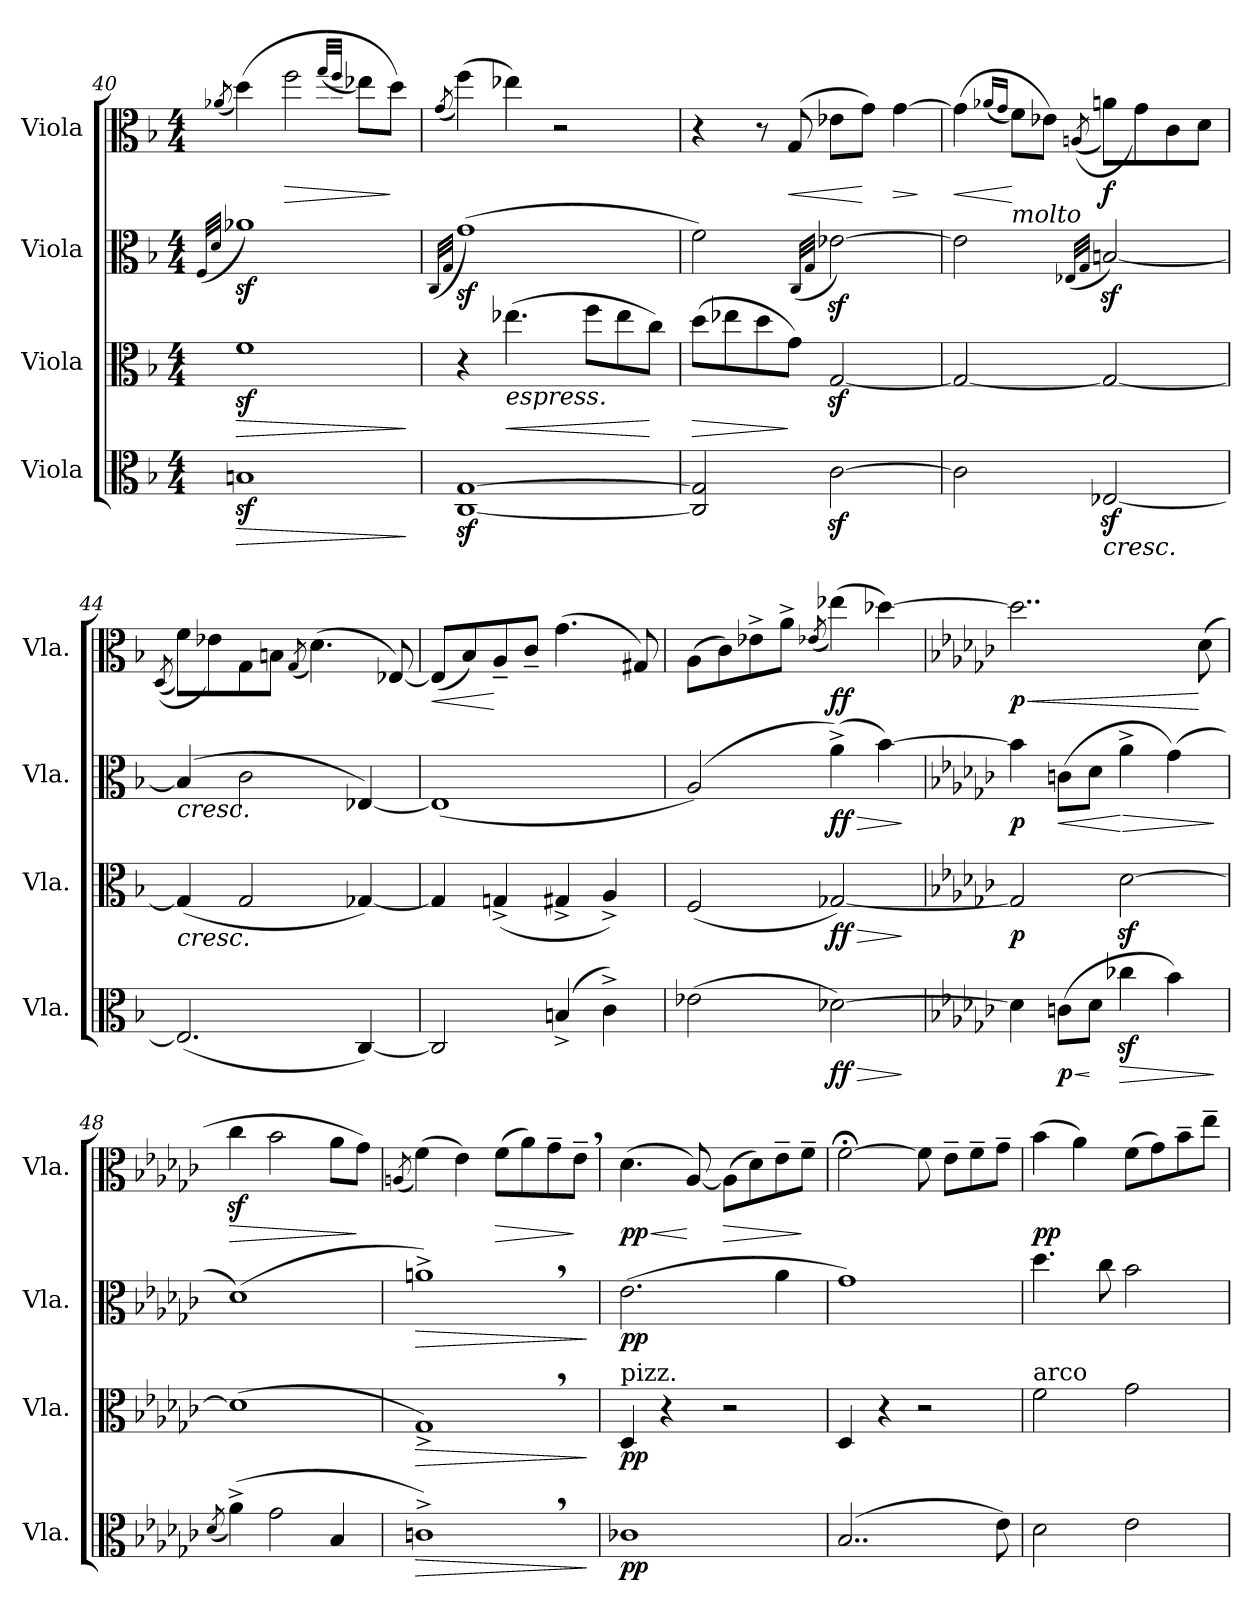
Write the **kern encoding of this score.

**kern	**dynam	**kern	**dynam	**kern	**dynam	**kern	**dynam
*part4	*part4	*part3	*part3	*part2	*part2	*part1	*part1
*staff4	*staff4	*staff3	*staff3	*staff2	*staff2	*staff1	*staff1
*I"Viola	*	*I"Viola	*	*I"Viola	*	*I"Viola	*
*I'Vla.	*	*I'Vla.	*	*I'Vla.	*	*I'Vla.	*
*clefC3	*	*clefC3	*	*clefC3	*	*clefC3	*
*k[b-]	*	*k[b-]	*	*k[b-]	*	*k[b-]	*
*M4/4	*	*M4/4	*	*M4/4	*	*M4/4	*
=40	=40	=40	=40	=40	=40	=40	=40
.	.	.	.	(>32qF/LLL	.	.	.
.	.	.	.	32qd/JJJ	.	(>8qa-X/	.
!	!LO:HP:b	!	!LO:HP:b	!	!	!	!
1Bnz<	>	1fz<	>	1a-Xz<)	.	(4dd\)	.
!	!	!	!	!	!	!	!LO:HP:b
.	.	.	.	.	.	2ff\	>
.	.	.	.	.	.	(32qgg/LLL	.
.	.	.	.	.	.	32qff/JJJ	.
.	.	.	.	.	.	8ee-X\L)	.
.	.	.	.	.	.	8dd\J)	]
.	]	.	]	.	.	.	.
=41	=41	=41	=41	=41	=41	=41	=41
.	.	.	.	(>32qC/LLL	.	.	.
.	.	.	.	32qG/JJJ	.	(>8qg/	.
[1Cz< [1Gz<	.	4r	.	(1gz<)	.	(4ff\)	.
!	!	!LO:TX:b:i:t=espress.	!	!	!	!	!
!	!	!	!LO:HP:b	!	!	!	!
.	.	(4.ee-X\	<	.	.	4ee-X\)	.
.	.	.	.	.	.	2r	.
.	.	8ff\L	.	.	.	.	.
.	.	8ee-\	.	.	.	.	.
.	.	8cc\J)	[	.	.	.	.
!!LO:PB:g=z
=42	=42	=42	=42	=42	=42	=42	=42
!	!	!	!LO:HP:b	!	!	!	!
2C/] 2G/]	.	(8dd\L	>	2f\)	.	4r	.
.	.	8ee-X\	.	.	.	.	.
.	.	8dd\	.	.	.	8r	.
!	!	!	!	!	!	!	!LO:HP:b
.	.	8g\J)	]	.	.	(8G/	<
.	.	.	.	(>32qC/LLL	.	.	.
.	.	.	.	32qG/JJJ	.	.	.
[2cz<\	.	[2Gz</	.	[2e-Xz<\)	.	8e-X\L	.
.	.	.	.	.	.	8g\J)	[
!	!	!	!	!	!	!	!LO:HP:b
.	.	.	.	.	.	[4g\	>
.	.	.	.	.	.	.	]
=43	=43	=43	=43	=43	=43	=43	=43
!	!	!	!	!	!	!	!LO:HP:b
2c\]	.	2G/_	.	2e-\]	.	(4g\]	<
.	.	.	.	.	.	(16qa-X/LL	.
.	.	.	.	.	.	16qg/JJ	.
!	!	!	!	!	!	!LO:TX:b:i:t=molto	!
.	.	.	.	.	.	8f\L)	[
.	.	.	.	.	.	8e-X\J)	.
.	.	.	.	(>32qE-X/LLL	.	.	.
.	.	.	.	32qG/JJJ	.	((8qAn/	.
!LO:TX:b:i:t=cresc.	!	!	!	!	!	!	!
!	!	!	!	!	!	!	!LO:DY:b
[2E-Xz</	.	2G/_	.	[2Bnz</)	.	8an\L)	f
.	.	.	.	.	.	8g\)	.
.	.	.	.	.	.	8c\	.
.	.	.	.	.	.	8d\J	.
=44	=44	=44	=44	=44	=44	=44	=44
.	.	.	.	.	.	(>(8qD/	.
!	!	!	!	!LO:TX:b:i:t=cresc.	!	!	!
!	!	!LO:TX:b:i:t=cresc.	!	!	!	!	!
(2.E-/]	.	(>4G/]	.	(4B/]	.	8f\L)	.
.	.	.	.	.	.	8e-X\)	.
.	.	2G/	.	2c\	.	8G\	.
.	.	.	.	.	.	8Bn\J	.
.	.	.	.	.	.	(8qG/	.
.	.	.	.	.	.	(4.d\)	.
[4C/)	.	[4G-X/)	.	[4E-X/)	.	.	.
.	.	.	.	.	.	[8E-X/)	.
=45	=45	=45	=45	=45	=45	=45	=45
!	!	!	!	!	!	!	!LO:HP:b
2C/]	.	4G-/]	.	(1E-]	.	(8E-/L]	<
.	.	.	.	.	.	8B-/)	.
.	.	(4Gn^/	.	.	.	8A~/	[
.	.	.	.	.	.	8c~/J	.
(4Bn^/	.	4G#X^/	.	.	.	(4.g\	.
4c^\)	.	4A^/)	.	.	.	.	.
.	.	.	.	.	.	8G#X/)	.
!!LO:LB:g=z
=46	=46	=46	=46	=46	=46	=46	=46
(2e-X\	.	(2F/	.	(2A/)	.	(8A\L	.
.	.	.	.	.	.	8c\)	.
.	.	.	.	.	.	8e-X^\	.
.	.	.	.	.	.	8a^\J	.
.	.	.	.	.	.	(>8qe-X/	.
!	!LO:HP:b	!	!LO:HP:b	!	!LO:HP:b	!	!
!	!LO:DY:n=1:b	!	!LO:DY:n=1:b	!	!LO:DY:n=1:b	!	!LO:DY:b
[2d-X\)	> ff	[2G-X/)	> ff	(4a^\)	> ff	(4ee-X\)	ff
.	.	.	.	[4b-\)	.	[4dd-X\)	.
.	]	.	]	.	]	.	.
=47	=47	=47	=47	=47	=47	=47	=47
*k[b-e-a-d-g-c-]	*	*k[b-e-a-d-g-c-]	*	*k[b-e-a-d-g-c-]	*	*k[b-e-a-d-g-c-]	*
!	!	!	!LO:DY:b	!	!LO:DY:b	!	!LO:HP:b
!	!	!	!	!	!	!	!LO:DY:n=1:b
4d-\]	.	2G-/]	p	4b-\]	p	2..dd-\]	< p
!	!LO:HP:b	!	!	!	!LO:HP:b	!	!
!	!LO:DY:n=1:b	!	!	!	!	!	!
(8cn\L	< p	.	.	(8cn\L	<	.	.
8d-\J	[	.	.	8d-\J	.	.	.
!	!LO:HP:b	!	!	!	!LO:HP:n=1:b	!	!
4cc-Xz<\	>	[2d-z>\	.	4a-^\	[ >	.	.
4b-\)	.	.	.	(4g-\)	.	.	.
.	.	.	.	.	.	(8d-\	[
.	]	.	.	.	]	.	.
=48	=48	=48	=48	=48	=48	=48	=48
(>8qd-/	.	.	.	.	.	.	.
!	!	!	!	!	!	!	!LO:HP:b
(4a-^\)	.	(1d-]	.	(1d-)	.	4cc-z<\	>
2g-\	.	.	.	.	.	2b-\	.
4B-/	.	.	.	.	.	8a-\L	.
.	.	.	.	.	.	8g-\J)	]
=49	=49	=49	=49	=49	=49	=49	=49
.	.	.	.	.	.	(8qAn/	.
!	!LO:HP:b	!	!LO:HP:b	!	!LO:HP:b	!	!
1cn^,)	>	1G-^,)	>	1an^,)	>	(4f\)	.
.	.	.	.	.	.	4e-\)	.
!	!	!	!	!	!	!	!LO:HP:b
.	.	.	.	.	.	(8f\L	>
.	.	.	.	.	.	8a-\)	.
.	.	.	.	.	.	8g-~\	.
.	.	.	.	.	.	8e-~,\J	]
.	]	.	]	.	]	.	.
=50	=50	=50	=50	=50	=50	=50	=50
!	!	!LO:TX:a:t=pizz.	!	!	!	!	!
!	!LO:DY:b	!	!LO:DY:b	!	!LO:DY:b	!	!LO:HP:b
!	!	!	!	!	!	!	!LO:DY:n=1:b
1c-X	pp	4D-/	pp	(2.e-\	pp	(4.d-\	< pp
.	.	4r	.	.	.	.	.
.	.	.	.	.	.	[8A-/)	[
!	!	!	!	!	!	!	!LO:HP:b
.	.	2r	.	.	.	(8A-\L]	>
.	.	.	.	.	.	8d-\)	.
.	.	.	.	4a-\	.	8e-~\	.
.	.	.	.	.	.	8f~\J	]
!!LO:LB:g=z
=51	=51	=51	=51	=51	=51	=51	=51
(2..B-/	.	4D-/	.	1g-)	.	[2f;<\	.
.	.	4r	.	.	.	.	.
.	.	2r	.	.	.	8f\]	.
.	.	.	.	.	.	8e-~\L	.
.	.	.	.	.	.	8f~\	.
8e-\)	.	.	.	.	.	8g-~\J	.
=52	=52	=52	=52	=52	=52	=52	=52
!	!	!LO:TX:a:t=arco	!	!	!	!	!
!	!	!	!	!	!	!	!LO:DY:b
2d-\	.	2f\	.	4.dd-\	.	(4b-\	pp
.	.	.	.	.	.	4a-\)	.
.	.	.	.	8cc-\	.	.	.
2e-\	.	2g-\	.	2b-\	.	(8f\L	.
.	.	.	.	.	.	8g-\)	.
.	.	.	.	.	.	8b-~\	.
.	.	.	.	.	.	8ee-~\J	.
=	=	=	=	=	=	=	=
*-	*-	*-	*-	*-	*-	*-	*-
